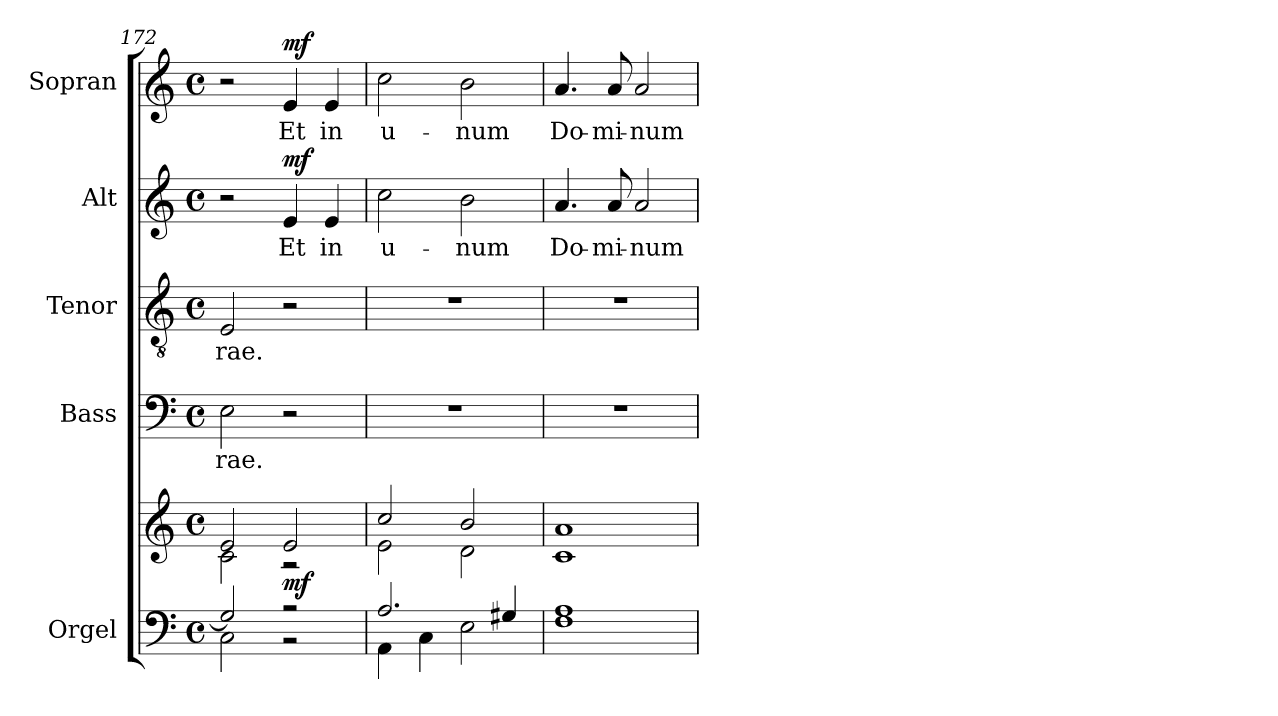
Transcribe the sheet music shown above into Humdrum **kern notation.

**kern	**kern	**dynam	**kern	**text	**kern	**text	**kern	**text	**dynam	**kern	**text	**dynam
*part5	*part5	*part5	*part4	*part4	*part3	*part3	*part2	*part2	*part2	*part1	*part1	*part1
*staff6	*staff5	*staff5/6	*staff4	*staff4	*staff3	*staff3	*staff2	*staff2	*staff2	*staff1	*staff1	*staff1
*I"Orgel	*	*	*I"Bass	*	*I"Tenor	*	*I"Alt	*	*	*I"Sopran	*	*
*I'Org.	*	*	*I'B.	*	*I'T.	*	*I'A.	*	*	*I'S.	*	*
*clefF4	*clefG2	*	*clefF4	*	*clefGv2	*	*clefG2	*	*	*clefG2	*	*
*k[]	*k[]	*	*k[]	*	*k[]	*	*k[]	*	*	*k[]	*	*
*C:	*C:	*	*C:	*	*C:	*	*C:	*	*	*C:	*	*
*M4/4	*M4/4	*	*M4/4	*	*M4/4	*	*M4/4	*	*	*M4/4	*	*
*met(c)	*met(c)	*	*met(c)	*	*met(c)	*	*met(c)	*	*	*met(c)	*	*
=172	=172	=172	=172	=172	=172	=172	=172	=172	=172	=172	=172	=172
*^	*^	*	*	*	*	*	*	*	*	*	*	*
!	!	!	!	!	!	!LO:LY:b	!	!LO:LY:b	!	!	!	!	!	!
2G/]	2C\	2e/	2c\	.	2E\	-rae.	2E/	-rae.	2r	.	.	2r	.	.
!	!	!	!	!LO:DY:b	!	!	!	!	!	!LO:LY:b	!LO:DY:a	!	!LO:LY:b	!LO:DY:a
2r	2r	2e/	2rB	mf	2r	.	2r	.	4e/	Et	mf	4e/	Et	mf
!	!	!	!	!	!	!	!	!	!	!LO:LY:b	!	!	!LO:LY:b	!
.	.	.	.	.	.	.	.	.	4e/	in	.	4e/	in	.
!!LO:LB:g=z
=173	=173	=173	=173	=173	=173	=173	=173	=173	=173	=173	=173	=173	=173	=173
!	!	!	!	!	!	!	!	!	!	!LO:LY:b	!	!	!LO:LY:b	!
2.A/	4AA\	2cc/	2e\	.	1r	.	1r	.	2cc\	u-	.	2cc\	u-	.
.	4C\	.	.	.	.	.	.	.	.	.	.	.	.	.
!	!	!	!	!	!	!	!	!	!	!LO:LY:b	!	!	!LO:LY:b	!
.	2E\	2b/	2d\	.	.	.	.	.	2b\	-num	.	2b\	-num	.
4G#X/	.	.	.	.	.	.	.	.	.	.	.	.	.	.
=174	=174	=174	=174	=174	=174	=174	=174	=174	=174	=174	=174	=174	=174	=174
!	!	!	!	!	!	!	!	!	!	!LO:LY:b	!	!	!LO:LY:b	!
1A	1F	1a	1c	.	1r	.	1r	.	4.a/	Do-	.	4.a/	Do-	.
!	!	!	!	!	!	!	!	!	!	!LO:LY:b	!	!	!LO:LY:b	!
.	.	.	.	.	.	.	.	.	8a/	-mi-	.	8a/	-mi-	.
!	!	!	!	!	!	!	!	!	!	!LO:LY:b	!	!	!LO:LY:b	!
.	.	.	.	.	.	.	.	.	2a/	-num	.	2a/	-num	.
*v	*v	*	*	*	*	*	*	*	*	*	*	*	*	*
*	*v	*v	*	*	*	*	*	*	*	*	*	*	*
=	=	=	=	=	=	=	=	=	=	=	=	=
*-	*-	*-	*-	*-	*-	*-	*-	*-	*-	*-	*-	*-
